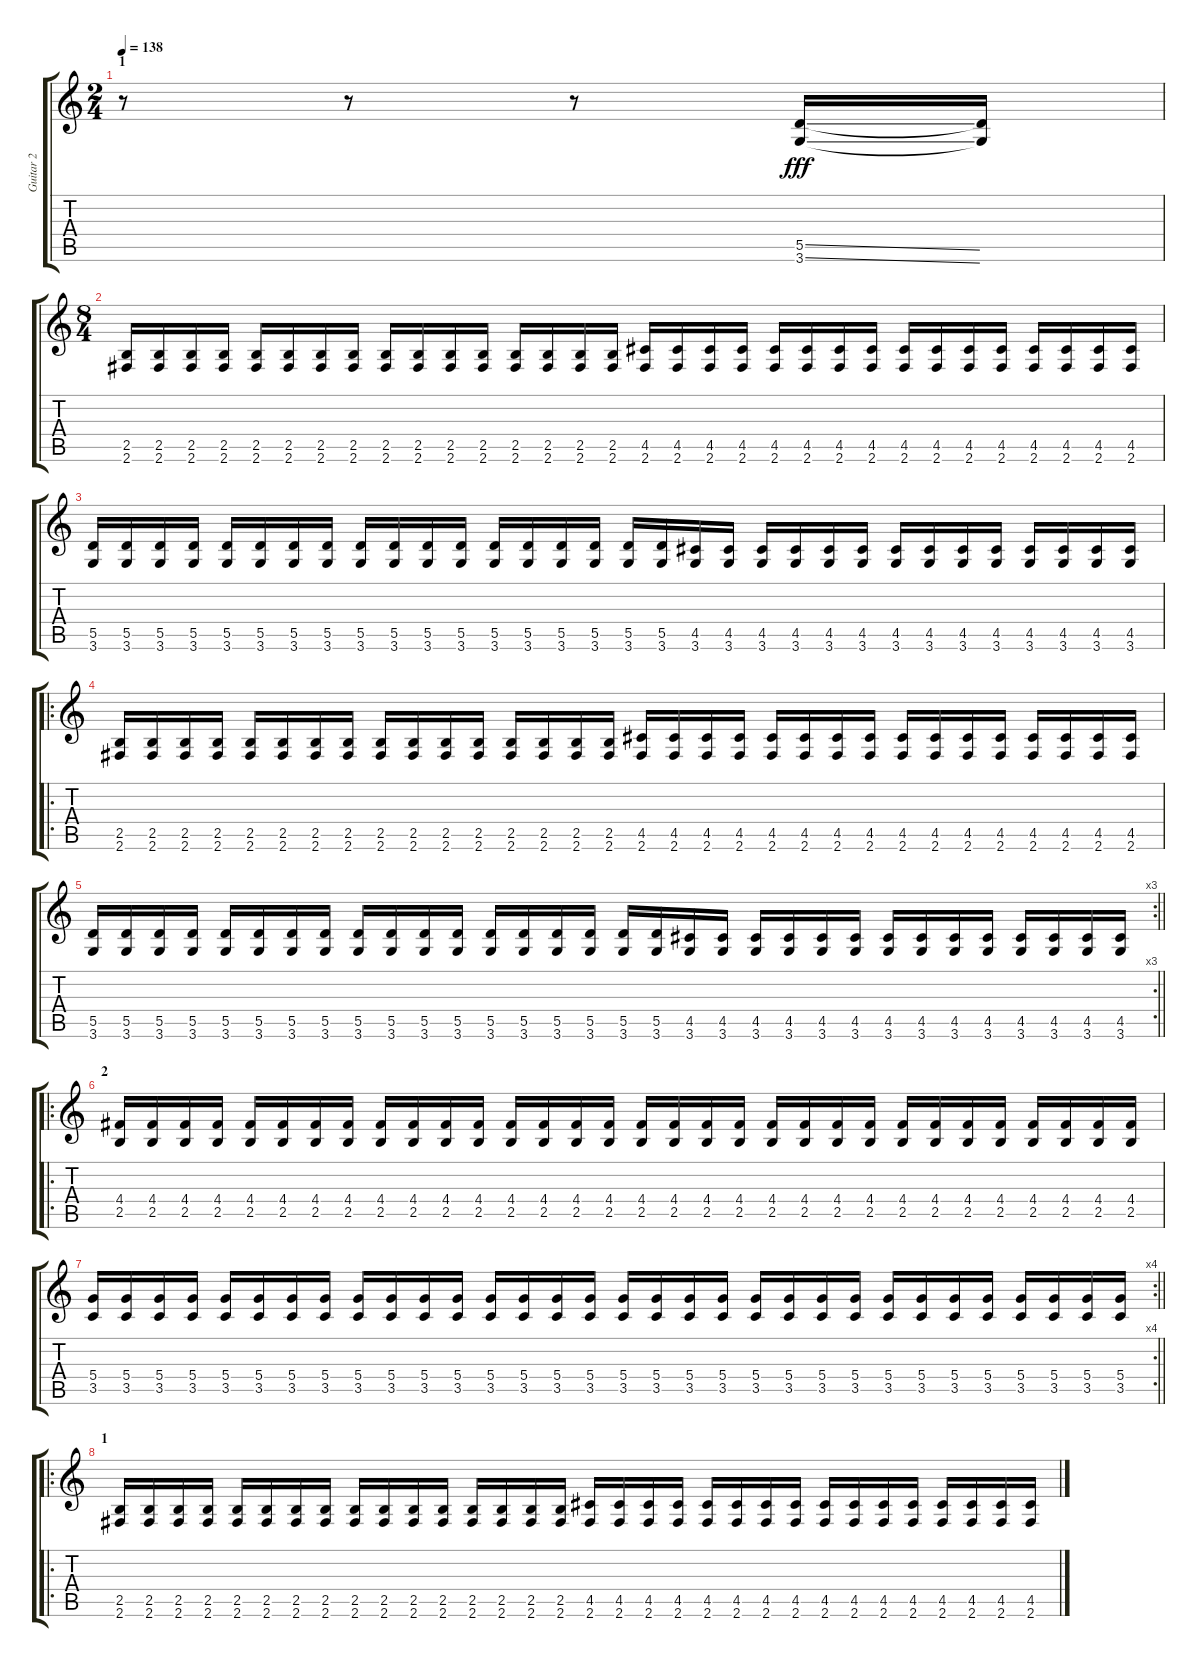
\track ("Guitar 2" "Guitar 2") {instrument overdrivenguitar}
\staff {score tabs}
\tuning (E4 B3 G3 D3 A2 E2) {hide}
\ts (2 4)
\section ("" "1")
\tempo 138
\clef g2
\ks c
r.8{dy fff instrument overdrivenguitar} r.8 r.8 (5.5{ss} 3.6{ss}).16 (5.5{t} 3.6{t}).16 |
\ts (8 4)
(2.5 2.6).16 (2.5 2.6).16 (2.5 2.6).16 (2.5 2.6).16 (2.5 2.6).16 (2.5 2.6).16 (2.5 2.6).16 (2.5 2.6).16 (2.5 2.6).16 (2.5 2.6).16 (2.5 2.6).16 (2.5 2.6).16 (2.5 2.6).16 (2.5 2.6).16 (2.5 2.6).16 (2.5 2.6).16 (4.5 2.6).16 (4.5 2.6).16 (4.5 2.6).16 (4.5 2.6).16 (4.5 2.6).16 (4.5 2.6).16 (4.5 2.6).16 (4.5 2.6).16 (4.5 2.6).16 (4.5 2.6).16 (4.5 2.6).16 (4.5 2.6).16 (4.5 2.6).16 (4.5 2.6).16 (4.5 2.6).16 (4.5 2.6).16 |
(5.5 3.6).16 (5.5 3.6).16 (5.5 3.6).16 (5.5 3.6).16 (5.5 3.6).16 (5.5 3.6).16 (5.5 3.6).16 (5.5 3.6).16 (5.5 3.6).16 (5.5 3.6).16 (5.5 3.6).16 (5.5 3.6).16 (5.5 3.6).16 (5.5 3.6).16 (5.5 3.6).16 (5.5 3.6).16 (5.5 3.6).16 (5.5 3.6).16 (4.5 3.6).16 (4.5 3.6).16 (4.5 3.6).16 (4.5 3.6).16 (4.5 3.6).16 (4.5 3.6).16 (4.5 3.6).16 (4.5 3.6).16 (4.5 3.6).16 (4.5 3.6).16 (4.5 3.6).16 (4.5 3.6).16 (4.5 3.6).16 (4.5 3.6).16 |
\ro
(2.5 2.6).16 (2.5 2.6).16 (2.5 2.6).16 (2.5 2.6).16 (2.5 2.6).16 (2.5 2.6).16 (2.5 2.6).16 (2.5 2.6).16 (2.5 2.6).16 (2.5 2.6).16 (2.5 2.6).16 (2.5 2.6).16 (2.5 2.6).16 (2.5 2.6).16 (2.5 2.6).16 (2.5 2.6).16 (4.5 2.6).16 (4.5 2.6).16 (4.5 2.6).16 (4.5 2.6).16 (4.5 2.6).16 (4.5 2.6).16 (4.5 2.6).16 (4.5 2.6).16 (4.5 2.6).16 (4.5 2.6).16 (4.5 2.6).16 (4.5 2.6).16 (4.5 2.6).16 (4.5 2.6).16 (4.5 2.6).16 (4.5 2.6).16 |
\rc 3
\barLineRight lightlight
(5.5 3.6).16 (5.5 3.6).16 (5.5 3.6).16 (5.5 3.6).16 (5.5 3.6).16 (5.5 3.6).16 (5.5 3.6).16 (5.5 3.6).16 (5.5 3.6).16 (5.5 3.6).16 (5.5 3.6).16 (5.5 3.6).16 (5.5 3.6).16 (5.5 3.6).16 (5.5 3.6).16 (5.5 3.6).16 (5.5 3.6).16 (5.5 3.6).16 (4.5 3.6).16 (4.5 3.6).16 (4.5 3.6).16 (4.5 3.6).16 (4.5 3.6).16 (4.5 3.6).16 (4.5 3.6).16 (4.5 3.6).16 (4.5 3.6).16 (4.5 3.6).16 (4.5 3.6).16 (4.5 3.6).16 (4.5 3.6).16 (4.5 3.6).16 |
\ro
\section ("" "2")
(4.4 2.5).16 (4.4 2.5).16 (4.4 2.5).16 (4.4 2.5).16 (4.4 2.5).16 (4.4 2.5).16 (4.4 2.5).16 (4.4 2.5).16 (4.4 2.5).16 (4.4 2.5).16 (4.4 2.5).16 (4.4 2.5).16 (4.4 2.5).16 (4.4 2.5).16 (4.4 2.5).16 (4.4 2.5).16 (4.4 2.5).16 (4.4 2.5).16 (4.4 2.5).16 (4.4 2.5).16 (4.4 2.5).16 (4.4 2.5).16 (4.4 2.5).16 (4.4 2.5).16 (4.4 2.5).16 (4.4 2.5).16 (4.4 2.5).16 (4.4 2.5).16 (4.4 2.5).16 (4.4 2.5).16 (4.4 2.5).16 (4.4 2.5).16 |
\rc 4
\barLineRight lightlight
(5.4 3.5).16 (5.4 3.5).16 (5.4 3.5).16 (5.4 3.5).16 (5.4 3.5).16 (5.4 3.5).16 (5.4 3.5).16 (5.4 3.5).16 (5.4 3.5).16 (5.4 3.5).16 (5.4 3.5).16 (5.4 3.5).16 (5.4 3.5).16 (5.4 3.5).16 (5.4 3.5).16 (5.4 3.5).16 (5.4 3.5).16 (5.4 3.5).16 (5.4 3.5).16 (5.4 3.5).16 (5.4 3.5).16 (5.4 3.5).16 (5.4 3.5).16 (5.4 3.5).16 (5.4 3.5).16 (5.4 3.5).16 (5.4 3.5).16 (5.4 3.5).16 (5.4 3.5).16 (5.4 3.5).16 (5.4 3.5).16 (5.4 3.5).16 |
\ro
\section ("" "1")
(2.5 2.6).16 (2.5 2.6).16 (2.5 2.6).16 (2.5 2.6).16 (2.5 2.6).16 (2.5 2.6).16 (2.5 2.6).16 (2.5 2.6).16 (2.5 2.6).16 (2.5 2.6).16 (2.5 2.6).16 (2.5 2.6).16 (2.5 2.6).16 (2.5 2.6).16 (2.5 2.6).16 (2.5 2.6).16 (4.5 2.6).16 (4.5 2.6).16 (4.5 2.6).16 (4.5 2.6).16 (4.5 2.6).16 (4.5 2.6).16 (4.5 2.6).16 (4.5 2.6).16 (4.5 2.6).16 (4.5 2.6).16 (4.5 2.6).16 (4.5 2.6).16 (4.5 2.6).16 (4.5 2.6).16 (4.5 2.6).16 (4.5 2.6).16
